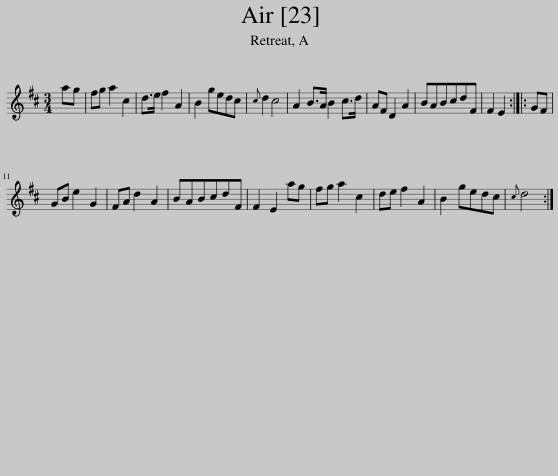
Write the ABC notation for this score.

X:1
L:1/8
M:3/4
I:linebreak $
K:D
V:1 treble
V:1
 ag | fg a2 c2 | d>e f2 A2 | B2 gedc |{c} d2 c4 | %5
 A2 B>A B2 c>d | AF D2 A2 | BABcdF | F2 E2 :: GF |$ %10
 GB e2 G2 | FA d2 A2 | BABcdF | F2 E2 ag | fg a2 c2 | %15
 de f2 A2 | B2 gedc |{c} d4 :| %18
